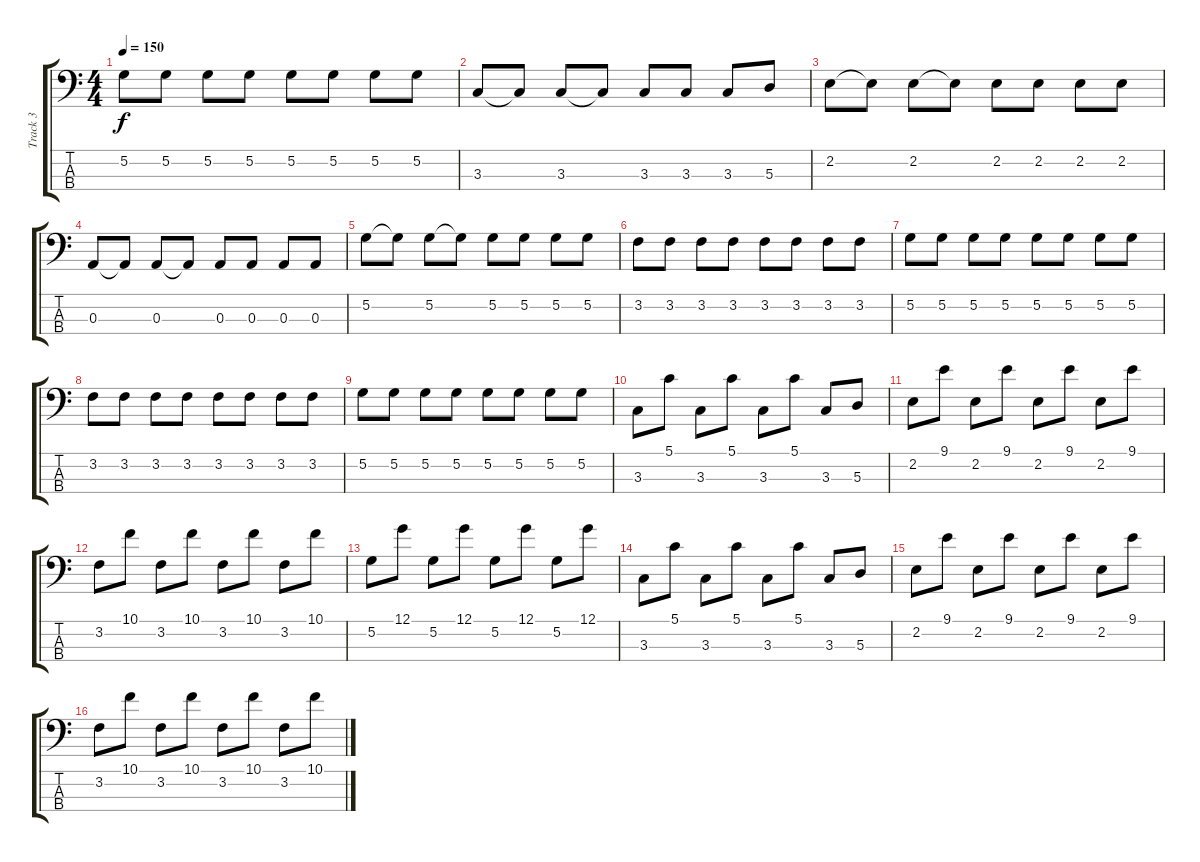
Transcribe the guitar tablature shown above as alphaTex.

\track ("Track 3" "Track 3") {instrument synthbass1}
\staff {score tabs}
\tuning (G2 D2 A1 E1) {hide}
\ts (4 4)
\tempo 150
\clef f4
\ks c
5.2.8{dy f} 5.2.8 5.2.8 5.2.8 5.2.8 5.2.8 5.2.8 5.2.8 |
3.3.8 3.3{t}.8 3.3.8 3.3{t}.8 3.3.8 3.3.8 3.3.8 5.3.8 |
2.2.8 2.2{t}.8 2.2.8 2.2{t}.8 2.2.8 2.2.8 2.2.8 2.2.8 |
0.3.8 0.3{t}.8 0.3.8 0.3{t}.8 0.3.8 0.3.8 0.3.8 0.3.8 |
5.2.8 5.2{t}.8 5.2.8 5.2{t}.8 5.2.8 5.2.8 5.2.8 5.2.8 |
3.2.8 3.2.8 3.2.8 3.2.8 3.2.8 3.2.8 3.2.8 3.2.8 |
5.2.8 5.2.8 5.2.8 5.2.8 5.2.8 5.2.8 5.2.8 5.2.8 |
3.2.8 3.2.8 3.2.8 3.2.8 3.2.8 3.2.8 3.2.8 3.2.8 |
5.2.8 5.2.8 5.2.8 5.2.8 5.2.8 5.2.8 5.2.8 5.2.8 |
3.3.8 5.1.8 3.3.8 5.1.8 3.3.8 5.1.8 3.3.8 5.3.8 |
2.2.8 9.1.8 2.2.8 9.1.8 2.2.8 9.1.8 2.2.8 9.1.8 |
3.2.8 10.1.8 3.2.8 10.1.8 3.2.8 10.1.8 3.2.8 10.1.8 |
5.2.8 12.1.8 5.2.8 12.1.8 5.2.8 12.1.8 5.2.8 12.1.8 |
3.3.8 5.1.8 3.3.8 5.1.8 3.3.8 5.1.8 3.3.8 5.3.8 |
2.2.8 9.1.8 2.2.8 9.1.8 2.2.8 9.1.8 2.2.8 9.1.8 |
3.2.8 10.1.8 3.2.8 10.1.8 3.2.8 10.1.8 3.2.8 10.1.8
